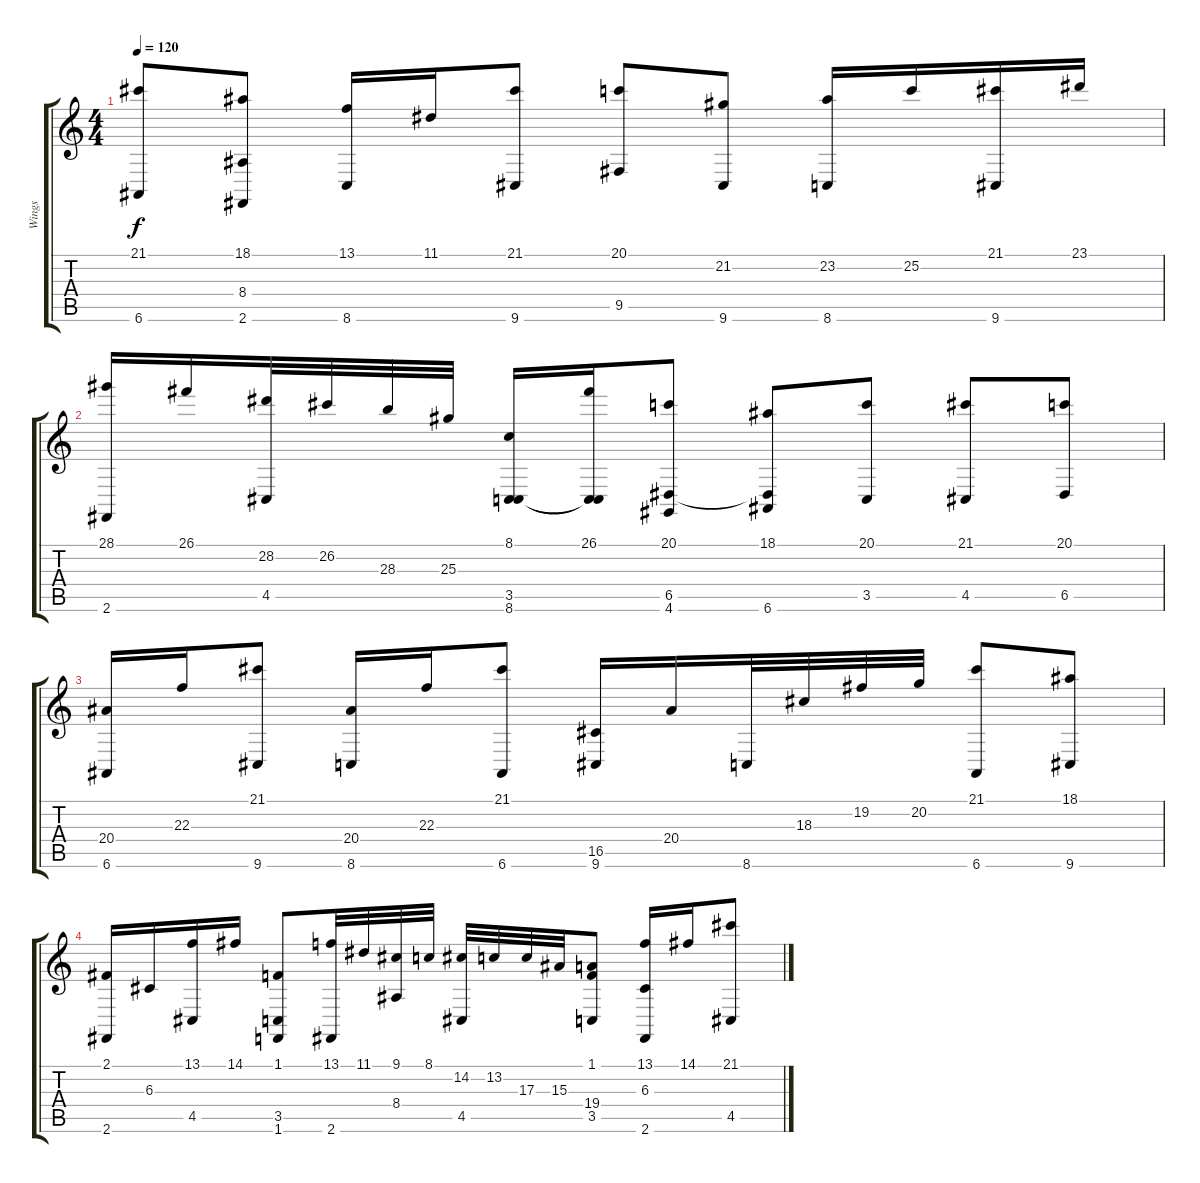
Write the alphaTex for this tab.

\track ("Wings" "Wings") {instrument acousticgrandpiano}
\staff {score tabs}
\tuning (E4 B3 G3 D3 A2 E2) {hide}
\ts (4 4)
\tempo 120
\clef g2
\ks c
(21.1 6.6).8{dy f} (18.1 8.4 2.6).8 (13.1 8.6).16 11.1.16 (21.1 9.6).8 (20.1 9.5).8 (21.2 9.6).8 (23.2 8.6).16 25.2.16 (21.1 9.6).16 23.1.16 |
(28.1 2.6).16 26.1.16 (28.2 4.5).32 26.2.32 28.3.32 25.3.32 (8.1 3.5 8.6).16 (26.1 3.5{t} 8.6{t}).16 (20.1 6.5 4.6).8 (18.1 6.5{t} 6.6).8 (20.1 3.5).8 (21.1 4.5).8 (20.1 6.5).8 |
(20.4 6.6).16 22.3.16 (21.1 9.6).8 (20.4 8.6).16 22.3.16 (21.1 6.6).8 (16.5 9.6).16 20.4.16 8.6.32 18.3.32 19.2.32 20.2.32 (21.1 6.6).8 (18.1 9.6).8 |
(2.1 2.6).16 6.3.16 (13.1 4.5).16 14.1.16 (1.1 3.5 1.6).8 (13.1 2.6).32 11.1.32 (9.1 8.4).32 8.1.32 (14.2 4.5).32 13.2.32 17.3.32 15.3.32 (1.1 19.4 3.5).8 (13.1 6.3 2.6).16 14.1.16 (21.1 4.5).8
